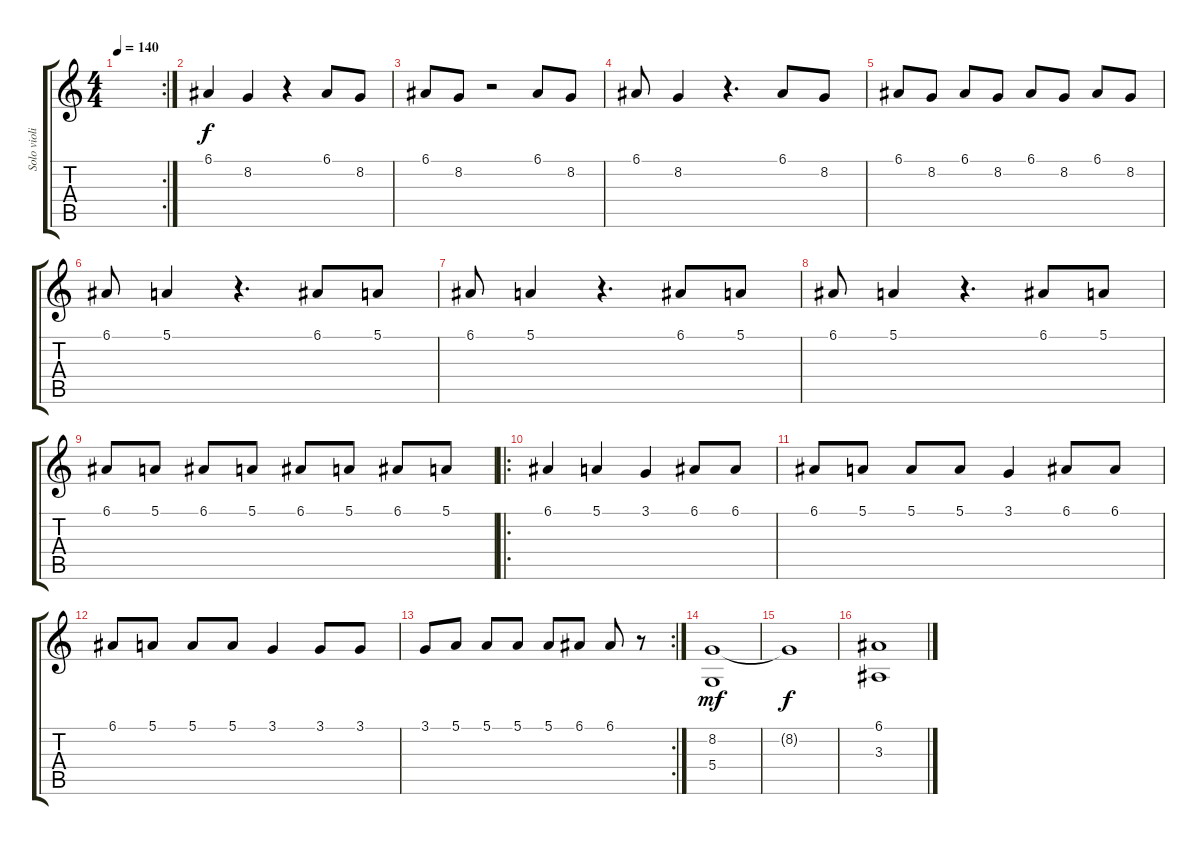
\track ("Solo violins 2" "Solo violi") {instrument violin}
\staff {score tabs}
\tuning (E4 B3 G3 D3 A2 E2) {hide}
\rc 2
\ts (4 4)
\tempo 140
\clef g2
\ks c
|
6.1.4{volume 14} 8.2.4 r.4 6.1.8 8.2.8 |
6.1.8 8.2.8 r.2 6.1.8 8.2.8 |
6.1.8 8.2.4 r.4{d} 6.1.8 8.2.8 |
6.1.8 8.2.8 6.1.8 8.2.8 6.1.8 8.2.8 6.1.8 8.2.8 |
6.1.8 5.1.4 r.4{d} 6.1.8 5.1.8 |
6.1.8 5.1.4 r.4{d} 6.1.8 5.1.8 |
6.1.8 5.1.4 r.4{d} 6.1.8 5.1.8 |
6.1.8 5.1.8 6.1.8 5.1.8 6.1.8 5.1.8 6.1.8 5.1.8 |
\ro
6.1.4 5.1.4 3.1.4 6.1.8 6.1.8 |
6.1.8 5.1.8 5.1.8 5.1.8 3.1.4 6.1.8 6.1.8 |
6.1.8 5.1.8 5.1.8 5.1.8 3.1.4 3.1.8 3.1.8 |
\rc 2
3.1.8 5.1.8 5.1.8 5.1.8 5.1.8 6.1.8 6.1.8 r.8 |
(8.2 5.4).1{dy mf volume 16} |
8.2{t}.1{dy f} |
(6.1 3.3).1
